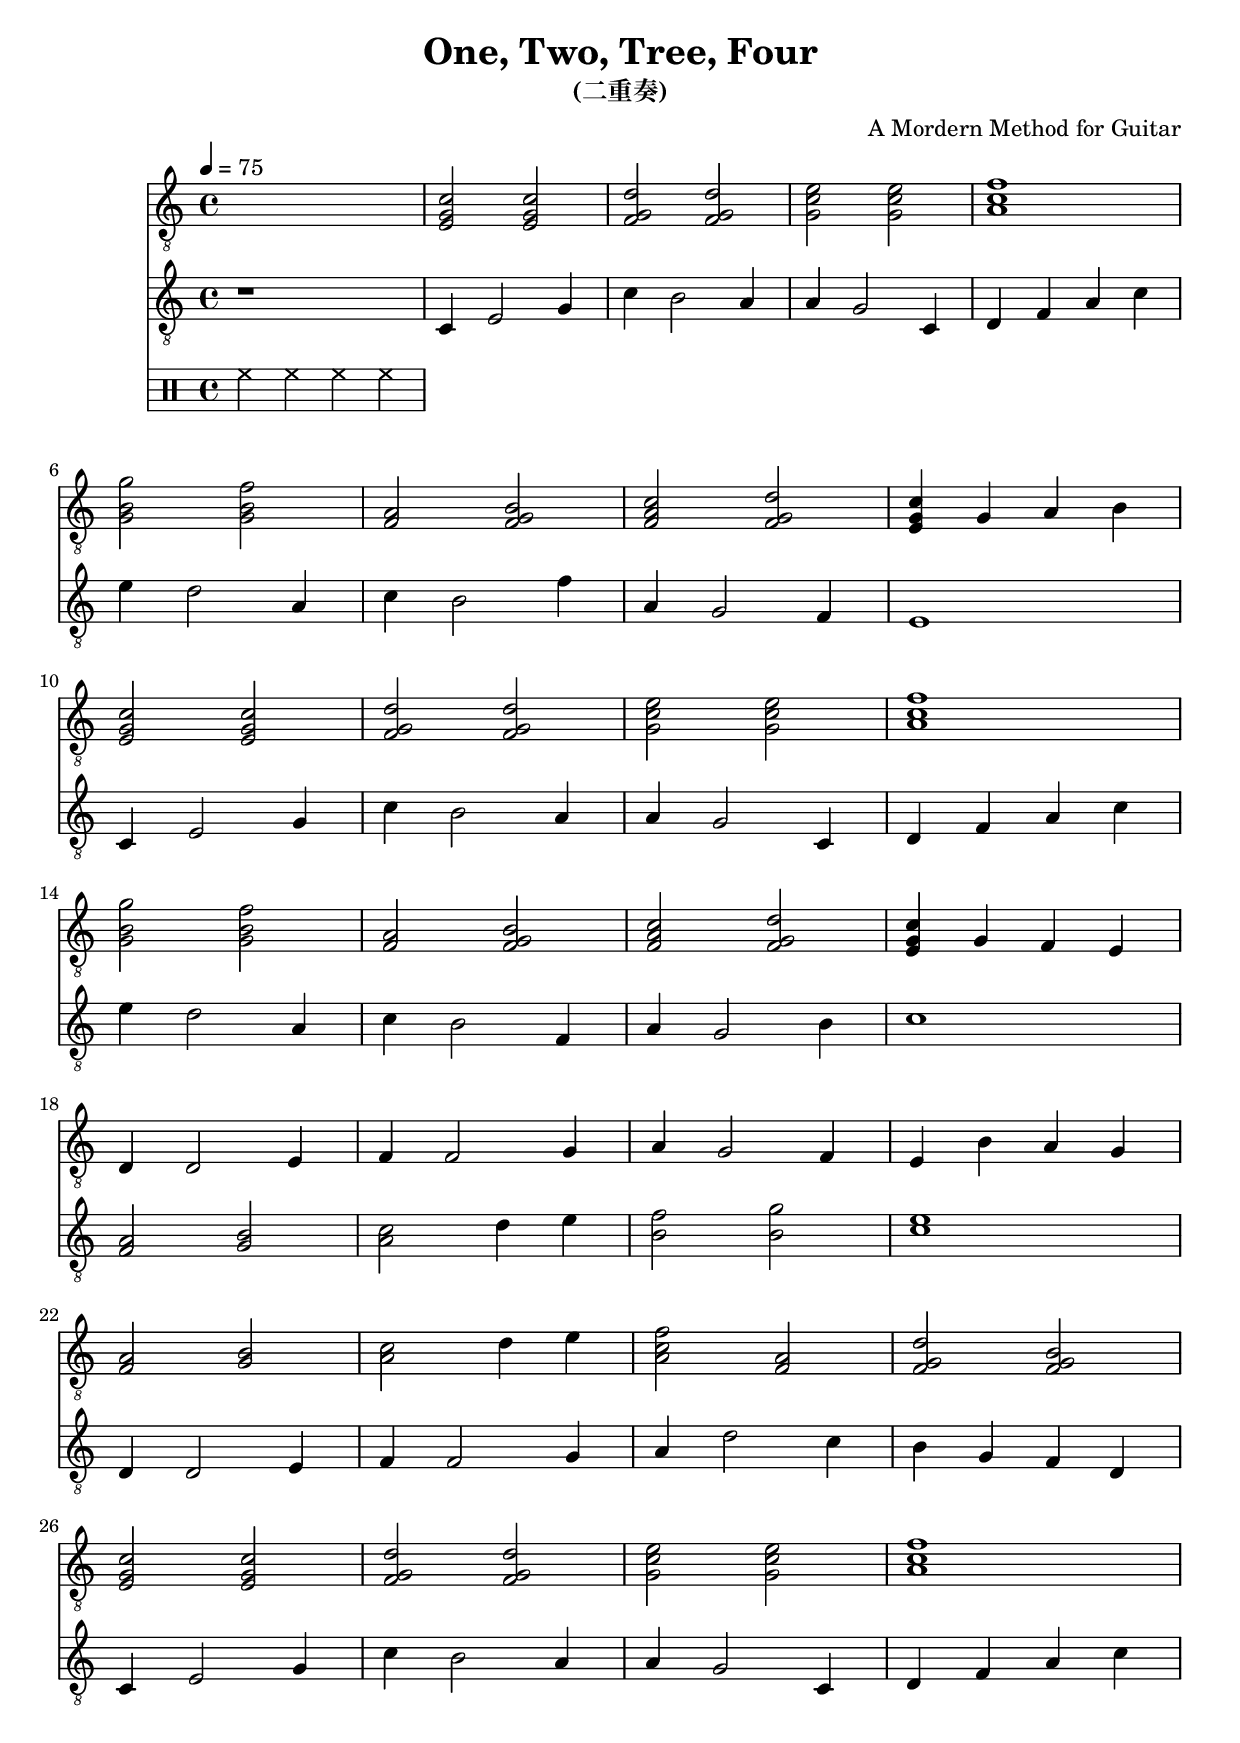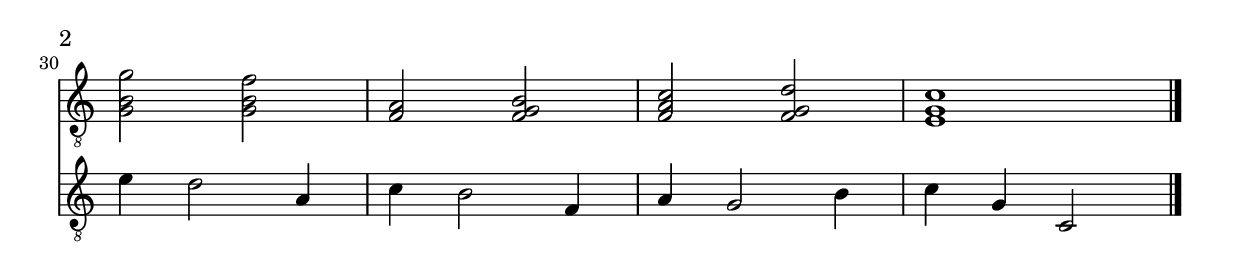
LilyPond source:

\paper {

evenFooterMarkup = ##f

oddFooterMarkup = ##f
}
\version "2.20.0"
\header {
  title = "One, Two, Tree, Four"
  subtitle = "(二重奏)"
  composer = "A Mordern Method for Guitar"


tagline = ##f
}

snippetA =  {
  <e g c'>2 <e g c'>
  <f g d'>2 <f g d'>2
  <g c' e'>2 <g c' e'>
  <a c' f'>1
}

snippetB =  {
  <g b g'>2 <g b f'>
  <f a>2 <f g b>
  <f a c'>2 <f g d'>
}

symbolsGuitarA =  {
  \time 4/4
  \tempo 4 = 75

  \drums { hh4 hh hh hh }

  % 1
  \snippetA \break

  % 4
  \snippetB
  <e g c'>4 g a b  \break

  % 8
  \snippetA \break

  % 12
  \snippetB
  <e g c'>4 g f e \break

  % 16
  d4 d2 e4
  f4 f2 g4
  a4 g2 f4
  e4 b a g \break

  % 20
  <f a>2 <g b>
  <a c'>2 d'4 e'
  <a c' f'>2 <f a>
  <f g d'>2 <f g b> \break

  % 24
  \snippetA \break

  % 28
  \snippetB
  <e g c'>1 \break

  \bar "|."
}

symbolsGuitarB =  {
  r1

  % 1
  c4 e2 g4
  c'4 b2 a4
  a4 g2 c4
  d4 f a c'

  % 4
  e'4 d'2 a4
  c'4 b2 f'4
  a4 g2 f4
  e1

  % 8
  c4 e2 g4
  c'4 b2 a4
  a4 g2 c4
  d4 f a c'

  % 12
  e'4 d'2 a4
  c'4 b2 f4
  a4 g2 b4
  c'1

  % 16
  <f a>2 <g b>
  <a c'>2 d'4 e'
  <b f'>2 <b g'>  % TODO: 指法
  <c' e'>1

  % 20
  d4 d2 e4
  f4 f2 g4
  a4 d'2 c'4
  b4 g f d

  % 24
  c4 e2 g4
  c'4 b2 a4
  a4 g2 c4
  d4 f a c'

  % 28
  e'4 d'2 a4
  c'4 b2 f4
  a4 g2 b4
  c'4 g c2
}

\score {
  <<
    \new Staff \with {midiInstrument = "acoustic guitar (nylon)"} {
      \clef "G_8"
      \symbolsGuitarA
    }
    \new Staff \with {midiInstrument = "acoustic guitar (nylon)"} {
      \clef "G_8"
      \symbolsGuitarB
    }
  >>
  \midi { }
  \layout { }
}
